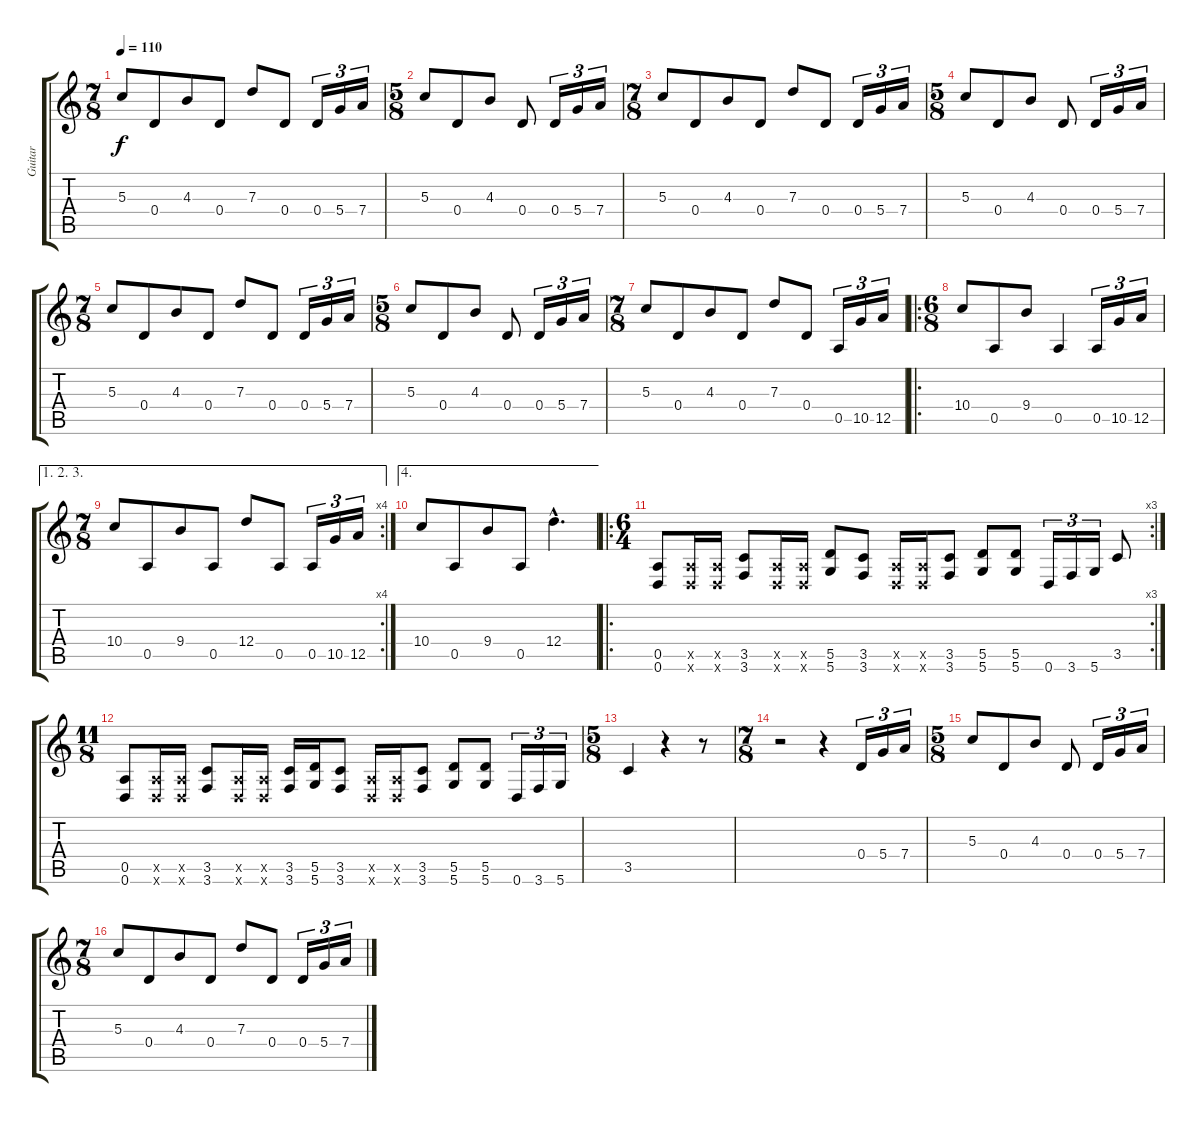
\track ("Guitar" "Guitar") {instrument distortionguitar}
\staff {score tabs}
\tuning (E4 B3 G3 D3 A2 D2) {hide}
\ts (7 8)
\tempo 110
\clef g2
\ks c
5.3.8{dy f} 0.4.8 4.3.8 0.4.8 7.3.8 0.4.8 0.4.16{tu (3 2)} 5.4.16{tu (3 2)} 7.4.16{tu (3 2)} |
\ts (5 8)
5.3.8 0.4.8 4.3.8 0.4.8 0.4.16{tu (3 2)} 5.4.16{tu (3 2)} 7.4.16{tu (3 2)} |
\ts (7 8)
5.3.8 0.4.8 4.3.8 0.4.8 7.3.8 0.4.8 0.4.16{tu (3 2)} 5.4.16{tu (3 2)} 7.4.16{tu (3 2)} |
\ts (5 8)
5.3.8 0.4.8 4.3.8 0.4.8 0.4.16{tu (3 2)} 5.4.16{tu (3 2)} 7.4.16{tu (3 2)} |
\ts (7 8)
5.3.8 0.4.8 4.3.8 0.4.8 7.3.8 0.4.8 0.4.16{tu (3 2)} 5.4.16{tu (3 2)} 7.4.16{tu (3 2)} |
\ts (5 8)
5.3.8 0.4.8 4.3.8 0.4.8 0.4.16{tu (3 2)} 5.4.16{tu (3 2)} 7.4.16{tu (3 2)} |
\ts (7 8)
5.3.8 0.4.8 4.3.8 0.4.8 7.3.8 0.4.8{instrument distortionguitar} 0.5.16{tu (3 2)} 10.5.16{tu (3 2)} 12.5.16{tu (3 2)} |
\ro
\ts (6 8)
10.4.8 0.5.8 9.4.8 0.5.4 0.5.16{tu (3 2)} 10.5.16{tu (3 2)} 12.5.16{tu (3 2)} |
\ae (1 2 3)
\rc 4
\ts (7 8)
10.4.8 0.5.8 9.4.8 0.5.8 12.4.8 0.5.8 0.5.16{tu (3 2)} 10.5.16{tu (3 2)} 12.5.16{tu (3 2)} |
\ae 4
10.4.8 0.5.8 9.4.8 0.5.8 12.4{hac}.4{d} |
\ro
\rc 3
\ts (6 4)
(0.5 0.6).8 (0.5{x} 0.6{x}).16 (0.5{x} 0.6{x}).16 (3.5 3.6).8 (0.5{x} 0.6{x}).16 (0.5{x} 0.6{x}).16 (5.5 5.6).8 (3.5 3.6).8 (0.5{x} 0.6{x}).16 (0.5{x} 0.6{x}).16 (3.5 3.6).8 (5.5 5.6).8 (5.5 5.6).8 0.6.16{tu (3 2)} 3.6.16{tu (3 2)} 5.6.16{tu (3 2)} 3.5.8 |
\ts (11 8)
(0.5 0.6).8 (0.5{x} 0.6{x}).16 (0.5{x} 0.6{x}).16 (3.5 3.6).8 (0.5{x} 0.6{x}).16 (0.5{x} 0.6{x}).16 (3.5 3.6).16 (5.5 5.6).16 (3.5 3.6).8 (0.5{x} 0.6{x}).16 (0.5{x} 0.6{x}).16 (3.5 3.6).8 (5.5 5.6).8 (5.5 5.6).8 0.6.16{tu (3 2)} 3.6.16{tu (3 2)} 5.6.16{tu (3 2)} |
\ts (5 8)
3.5.4 r.4 r.8 |
\ts (7 8)
r.2 r.4 0.4.16{tu (3 2) instrument electricguitarmuted} 5.4.16{tu (3 2)} 7.4.16{tu (3 2)} |
\ts (5 8)
5.3.8 0.4.8 4.3.8 0.4.8 0.4.16{tu (3 2)} 5.4.16{tu (3 2)} 7.4.16{tu (3 2)} |
\ts (7 8)
5.3.8 0.4.8 4.3.8 0.4.8 7.3.8 0.4.8 0.4.16{tu (3 2)} 5.4.16{tu (3 2)} 7.4.16{tu (3 2)}
